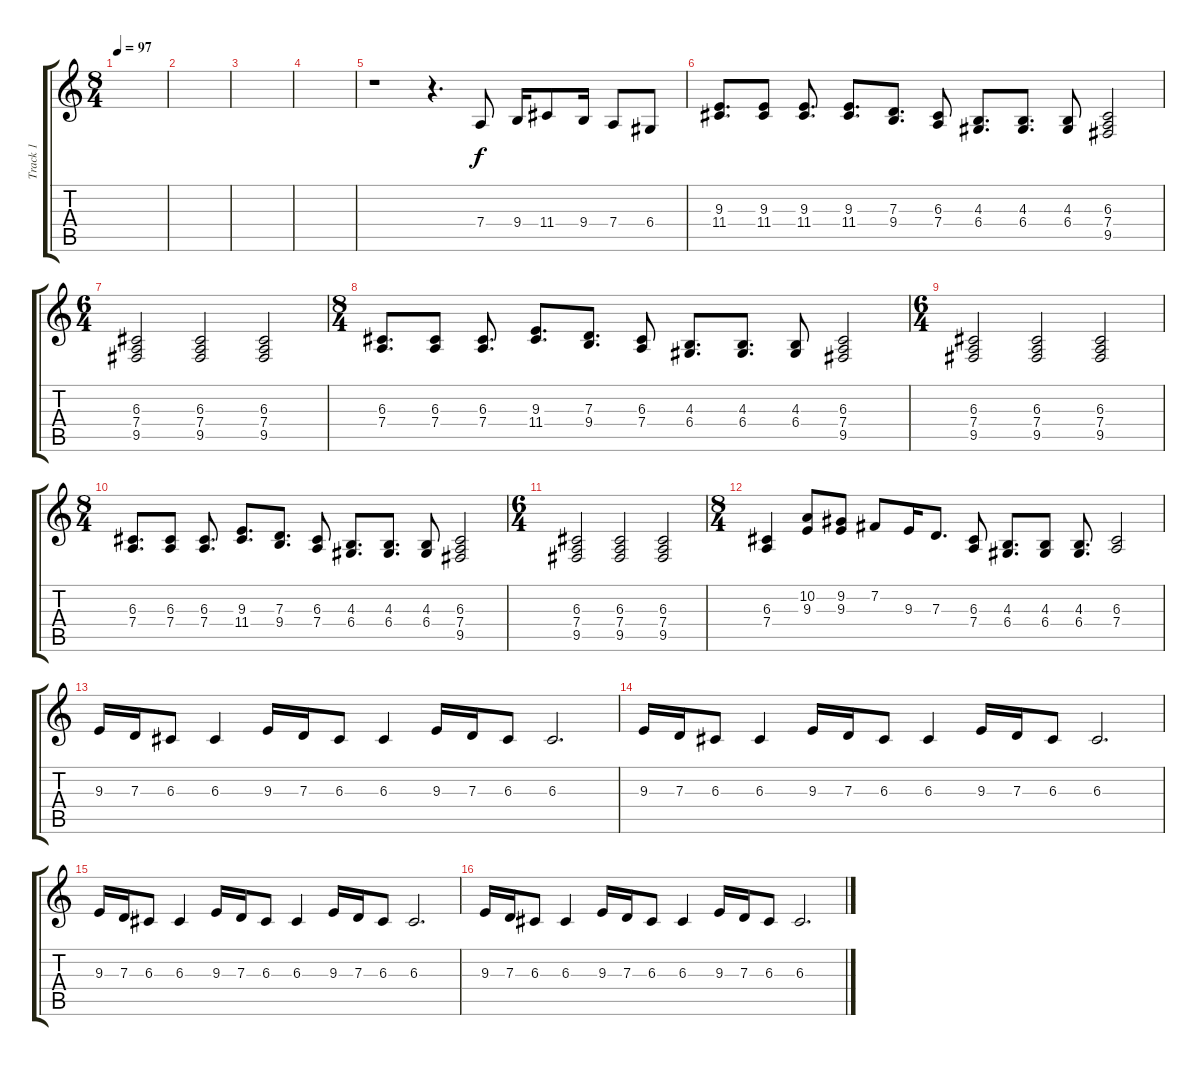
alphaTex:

\track ("Track 1" "Track 1") {instrument brightacousticpiano}
\staff {score tabs}
\tuning (E4 B3 G3 D3 A2 E2) {hide}
\ts (8 4)
\tempo 97
\clef g2
\ks c
|
|
|
|
r.1 r.4{d} 7.4.8 9.4.16 11.4.8 9.4.16 7.4.8 6.4.8 |
(9.3 11.4).8{d} (9.3 11.4).8 (9.3 11.4).8{d} (9.3 11.4).8{d} (7.3 9.4).8{d} (6.3 7.4).8 (4.3 6.4).8{d} (4.3 6.4).8{d} (4.3 6.4).8 (6.3 7.4 9.5).2 |
\ts (6 4)
(6.3 7.4 9.5).2 (6.3 7.4 9.5).2 (6.3 7.4 9.5).2 |
\ts (8 4)
(6.3 7.4).8{d} (6.3 7.4).8 (6.3 7.4).8{d} (9.3 11.4).8{d} (7.3 9.4).8{d} (6.3 7.4).8 (4.3 6.4).8{d} (4.3 6.4).8{d} (4.3 6.4).8 (6.3 7.4 9.5).2 |
\ts (6 4)
(6.3 7.4 9.5).2 (6.3 7.4 9.5).2 (6.3 7.4 9.5).2 |
\ts (8 4)
(6.3 7.4).8{d} (6.3 7.4).8 (6.3 7.4).8{d} (9.3 11.4).8{d} (7.3 9.4).8{d} (6.3 7.4).8 (4.3 6.4).8{d} (4.3 6.4).8{d} (4.3 6.4).8 (6.3 7.4 9.5).2 |
\ts (6 4)
(6.3 7.4 9.5).2 (6.3 7.4 9.5).2 (6.3 7.4 9.5).2 |
\ts (8 4)
(6.3 7.4).4 (10.2 9.3).8 (9.2 9.3).8 7.2.8 9.3.16 7.3.8{d} (6.3 7.4).8 (4.3 6.4).8{d} (4.3 6.4).8 (4.3 6.4).8{d} (6.3 7.4).2 |
9.3.16 7.3.16 6.3.8 6.3.4 9.3.16 7.3.16 6.3.8 6.3.4 9.3.16 7.3.16 6.3.8 6.3.2{d} |
9.3.16 7.3.16 6.3.8 6.3.4 9.3.16 7.3.16 6.3.8 6.3.4 9.3.16 7.3.16 6.3.8 6.3.2{d} |
9.3.16 7.3.16 6.3.8 6.3.4 9.3.16 7.3.16 6.3.8 6.3.4 9.3.16 7.3.16 6.3.8 6.3.2{d} |
9.3.16 7.3.16 6.3.8 6.3.4 9.3.16 7.3.16 6.3.8 6.3.4 9.3.16 7.3.16 6.3.8 6.3.2{d}
